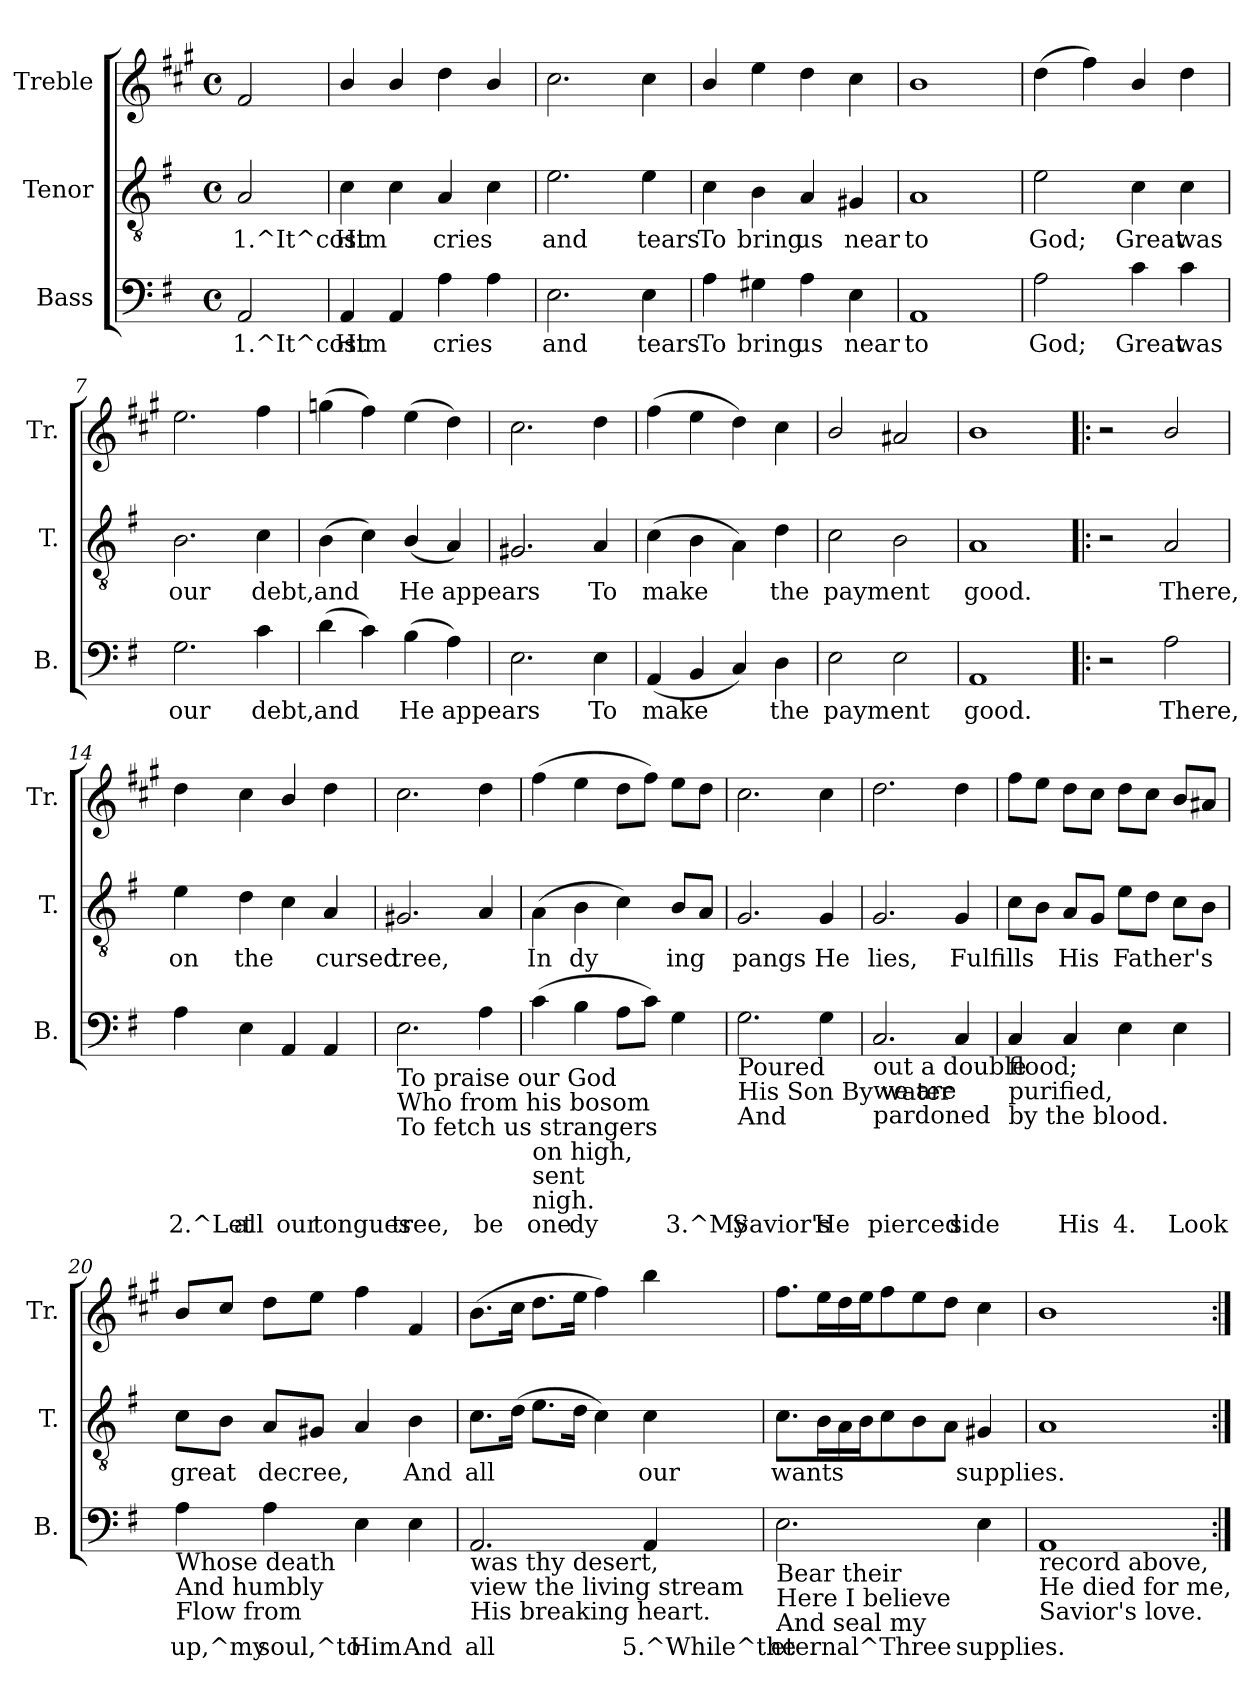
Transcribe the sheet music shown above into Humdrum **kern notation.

**kern	**text	**kern	**text	**kern
*part3	*part3	*part2	*part2	*part1
*staff3	*staff3	*staff2	*staff2	*staff1
*I"Bass	*	*I"Tenor	*	*I"Treble
*I'B.	*	*I'T.	*	*I'Tr.
!!LO:PB:g=z
*stria5	*	*stria5	*	*stria5
*clefF4	*	*clefGv2	*	*clefG2
*	*	*	*	*ITrd1c2
*k[f#]	*	*k[f#]	*	*k[f#]
*G:	*	*G:	*	*G:
*M4/4	*	*M4/4	*	*M4/4
*met(c)	*	*met(c)	*	*met(c)
=1	=1	=1	=1	=1
!	!LO:LY:a:rj	!	!LO:LY:b:rj	!
2AA/	1.^It^cost	2A/	1.^It^cost	2e/
=2	=2	=2	=2	=2
!	!LO:LY:a:rj	!	!LO:LY:b:rj	!
4AA/	Him	4c\	Him	4a/
!	!LO:LY:a:rj	!	!LO:LY:b:rj	!
4AA/	.	4c\	.	4a/
!	!LO:LY:a:rj	!	!LO:LY:b:rj	!
4A\	cries	4A/	cries	4cc\
!	!LO:LY:a:rj	!	!LO:LY:b:rj	!
4A\	.	4c\	.	4a/
=3	=3	=3	=3	=3
!	!LO:LY:a:rj	!	!LO:LY:b:rj	!
2.E\	and	2.e\	and	2.b\
!	!LO:LY:a:rj	!	!LO:LY:b:rj	!
4E\	tears	4e\	tears	4b\
=4	=4	=4	=4	=4
!	!LO:LY:a:rj	!	!LO:LY:b:rj	!
4A\	To	4c\	To	4a/
!	!LO:LY:a:rj	!	!LO:LY:b:rj	!
4G#X\	bring	4B\	bring	4dd\
!	!LO:LY:a:rj	!	!LO:LY:b:rj	!
4A\	us	4A/	us	4cc\
!	!LO:LY:a:rj	!	!LO:LY:b:rj	!
4E\	near	4G#X/	near	4b\
=5	=5	=5	=5	=5
!	!LO:LY:a:rj	!	!LO:LY:b:rj	!
1AA	to	1A	to	1a>
=6	=6	=6	=6	=6
!	!LO:LY:a:rj	!	!LO:LY:b:rj	!
2A\	God;	2e\	God;	(>4cc\
.	.	.	.	4ee\)
!	!LO:LY:a:rj	!	!LO:LY:b:rj	!
4c\	Great	4c\	Great	4a/
!	!LO:LY:a:rj	!	!LO:LY:b:rj	!
4c\	was	4c\	was	4cc\
=7	=7	=7	=7	=7
!	!LO:LY:a:rj	!	!LO:LY:b:rj	!
2.G\	our	2.B\	our	2.dd\
!	!LO:LY:a:rj	!	!LO:LY:b:rj	!
4c\	debt,	4c\	debt,	4ee\
=8	=8	=8	=8	=8
!	!LO:LY:a:rj	!	!LO:LY:b:rj	!
(>4d\	and	(>4B\	and	(>4ffn\
!	!LO:LY:a:rj	!	!LO:LY:b:rj	!
4c\)	.	4c\)	.	4ee\)
!	!LO:LY:a:rj	!	!LO:LY:b:rj	!
(>4B\	He	(<4B/	He	(>4dd\
!	!LO:LY:a:rj	!	!LO:LY:b:rj	!
4A\)	appears	4A/)	appears	4cc\)
=9	=9	=9	=9	=9
!	!LO:LY:a:rj	!	!LO:LY:b:rj	!
2.E\	.	2.G#X/	.	2.b\
!	!LO:LY:a:rj	!	!LO:LY:b:rj	!
4E\	To	4A/	To	4cc\
=10	=10	=10	=10	=10
!	!LO:LY:a:rj	!	!LO:LY:b:rj	!
(<4AA/	make	(>4c\	make	(>4ee>\
!	!LO:LY:a:rj	!	!LO:LY:b:rj	!
4BB/	.	4B\	.	4dd\
!	!LO:LY:a:rj	!	!LO:LY:b:rj	!
4C/)	.	4A\)	.	4cc\)
!	!LO:LY:a:rj	!	!LO:LY:b:rj	!
4D\	the	4d\	the	4b\
=11	=11	=11	=11	=11
!	!LO:LY:a:rj	!	!LO:LY:b:rj	!
2E\	payment	2c\	payment	2a/
!	!LO:LY:a:rj	!	!LO:LY:b:rj	!
2E\	.	2B\	.	2g#X/
=12	=12	=12	=12	=12
!	!LO:LY:a:rj	!	!LO:LY:b:rj	!
1AA	good.	1A	good.	1a
=13!|:	=13!|:	=13!|:	=13!|:	=13!|:
2r	.	2r	.	2r
!	!LO:LY:a:rj	!	!LO:LY:b:rj	!
2A\	There,	2A/	There,	2a/
!!LO:LB:g=z
=14	=14	=14	=14	=14
!	!LO:LY:a:rj	!	!LO:LY:b:rj	!
4A\	2.^Let	4e\	on	4cc\
!	!LO:LY:a:rj	!	!LO:LY:b:rj	!
4E\	all	4d\	the	4b\
!	!LO:LY:a:rj	!	!LO:LY:b:rj	!
4AA/	our	4c\	.	4a/
!	!LO:LY:a:rj	!	!LO:LY:b:rj	!
4AA/	tongues	4A/	cursed	4cc\
=15	=15	=15	=15	=15
!LO:TX:b:t=To praise our God	!	!	!	!
!LO:TX:b:t=Who from his bosom	!	!	!	!
!LO:TX:b:t=To fetch us strangers	!	!	!	!
!	!LO:LY:a:rj	!	!LO:LY:b:rj	!
2.E\	tree,	2.G#X/	tree,	2.b>\
!	!LO:LY:a:rj	!	!LO:LY:b:rj	!
4A\	be	4A/	.	4cc\
=16	=16	=16	=16	=16
!LO:TX:b:t=on high,	!	!	!	!
!LO:TX:b:t=sent	!	!	!	!
!LO:TX:b:t=nigh.	!	!	!	!
!	!LO:LY:a:rj	!	!LO:LY:b:rj	!
(>4c\	one	(>4A\	In	(>4ee\
!	!LO:LY:a:rj	!	!LO:LY:b:rj	!
4B\	dy-	4B\	dy-	4dd\
!	!LO:LY:a:rj	!	!LO:LY:b:rj	!
8A\L	--	4c\)	--	8cc\L
!	!LO:LY:a:rj	!	!	!
8c\J)	--	.	.	8ee\J)
!	!LO:LY:a:rj	!	!LO:LY:b:rj	!
4G\	-3.^My	8B/L	-ing	8dd\L
!	!	!	!LO:LY:b:rj	!
.	.	8A/J	.	8cc\J
=17	=17	=17	=17	=17
!LO:TX:b:t=Poured	!	!	!	!
!LO:TX:b:t=His Son By water	!	!	!	!
!LO:TX:b:t=And	!	!	!	!
!	!LO:LY:a:rj	!	!LO:LY:b:rj	!
2.G\	Savior's	2.G/	pangs	2.b\
!	!LO:LY:a:rj	!	!LO:LY:b:rj	!
4G\	He	4G/	He	4b\
=18	=18	=18	=18	=18
!LO:TX:b:t=out a double	!	!	!	!
!LO:TX:b:t=we are	!	!	!	!
!LO:TX:b:t=pardoned	!	!	!	!
!	!LO:LY:a:rj	!	!LO:LY:b:rj	!
2.C/	pierced	2.G/	lies,	2.cc\
!	!LO:LY:a:rj	!	!LO:LY:b:rj	!
4C/	side	4G/	Fulfills	4cc\
=19	=19	=19	=19	=19
!LO:TX:b:t=flood;	!	!	!	!
!LO:TX:b:t=purified,	!	!	!	!
!LO:TX:b:t=by the blood.	!	!	!	!
!	!LO:LY:a:rj	!	!LO:LY:b:rj	!
4C/	.	8c\L	.	8ee\L
!	!	!	!LO:LY:b:rj	!
.	.	8B\J	.	8dd\J
!	!LO:LY:a:rj	!	!LO:LY:b:rj	!
4C/	His	8A/L	His	8cc\L
!	!	!	!LO:LY:b:rj	!
.	.	8G/J	.	8b\J
!	!LO:LY:a:rj	!	!LO:LY:b:rj	!
4E\	4.	8e\L	Father's	8cc\L
!	!	!	!LO:LY:b:rj	!
.	.	8d\J	.	8b\J
!	!LO:LY:a:rj	!	!LO:LY:b:rj	!
4E\	Look	8c\L	.	8a/L
!	!	!	!LO:LY:b:rj	!
.	.	8B\J	.	8g#X/J
=20	=20	=20	=20	=20
!LO:TX:b:t=Whose death	!	!	!	!
!LO:TX:b:t=And humbly	!	!	!	!
!LO:TX:b:t=Flow from	!	!	!	!
!	!LO:LY:a:rj	!	!LO:LY:b:rj	!
4A\	up,^my	8c\L	great	8a/L
!	!	!	!LO:LY:b:rj	!
.	.	8B\J	.	8b/J
!	!LO:LY:a:rj	!	!LO:LY:b:rj	!
4A\	soul,^to	8A/L	decree,	8cc\L
!	!	!	!LO:LY:b:rj	!
.	.	8G#X/J	.	8dd\J
!	!LO:LY:a:rj	!	!LO:LY:b:rj	!
4E\	Him	4A/	.	4ee\
!	!LO:LY:a:rj	!	!LO:LY:b:rj	!
4E\	And	4B\	And	4e/
=21	=21	=21	=21	=21
!LO:TX:b:t=was thy desert,	!	!	!	!
!LO:TX:b:t=view the living stream	!	!	!	!
!LO:TX:b:t=His breaking heart.	!	!	!	!
!	!LO:LY:a:rj	!	!LO:LY:b:rj	!
2.AA/	all	8.c\L	all	(>8.a\L
!	!	!	!LO:LY:b:rj	!
.	.	(>16d\J	.	16b\J
!	!	!	!LO:LY:b:rj	!
.	.	8.e\L	.	8.cc\L
!	!	!	!LO:LY:b:rj	!
.	.	16d\J	.	16dd\J
!	!	!	!LO:LY:b:rj	!
.	.	4c\)	.	4ee\)
!	!LO:LY:a:rj	!	!LO:LY:b:rj	!
4AA/	5.^While^the	4c\	our	4aa\
=22	=22	=22	=22	=22
!LO:TX:b:t=Bear their	!	!	!	!
!LO:TX:b:t=Here I believe	!	!	!	!
!LO:TX:b:t=And seal my	!	!	!	!
!	!LO:LY:a:rj	!	!LO:LY:b:rj	!
2.E\	eternal^Three	8.c\L	wants	8.ee\L
!	!	!	!LO:LY:b:rj	!
.	.	16B\	.	16dd\
!	!	!	!LO:LY:b:rj	!
.	.	16A\	.	16cc\
!	!	!	!LO:LY:b:rj	!
.	.	16B\	.	16dd\
!	!	!	!LO:LY:b:rj	!
.	.	8c\	.	8ee\
!	!	!	!LO:LY:b:rj	!
.	.	8B\	.	8dd\
!	!	!	!LO:LY:b:rj	!
.	.	8A\J	.	8cc\J
!	!LO:LY:a:rj	!	!LO:LY:b:rj	!
4E\	supplies.	4G#X/	supplies.	4b\
=23	=23	=23	=23	=23
!LO:TX:b:t=record above,	!	!	!	!
!LO:TX:b:t=He died for me,	!	!	!	!
!LO:TX:b:t=Savior's love.	!	!	!	!
!	!LO:LY:a:rj	!	!LO:LY:b:rj	!
1AA	.	1A	.	1a
=:|!	=:|!	=:|!	=:|!	=:|!
*-	*-	*-	*-	*-
